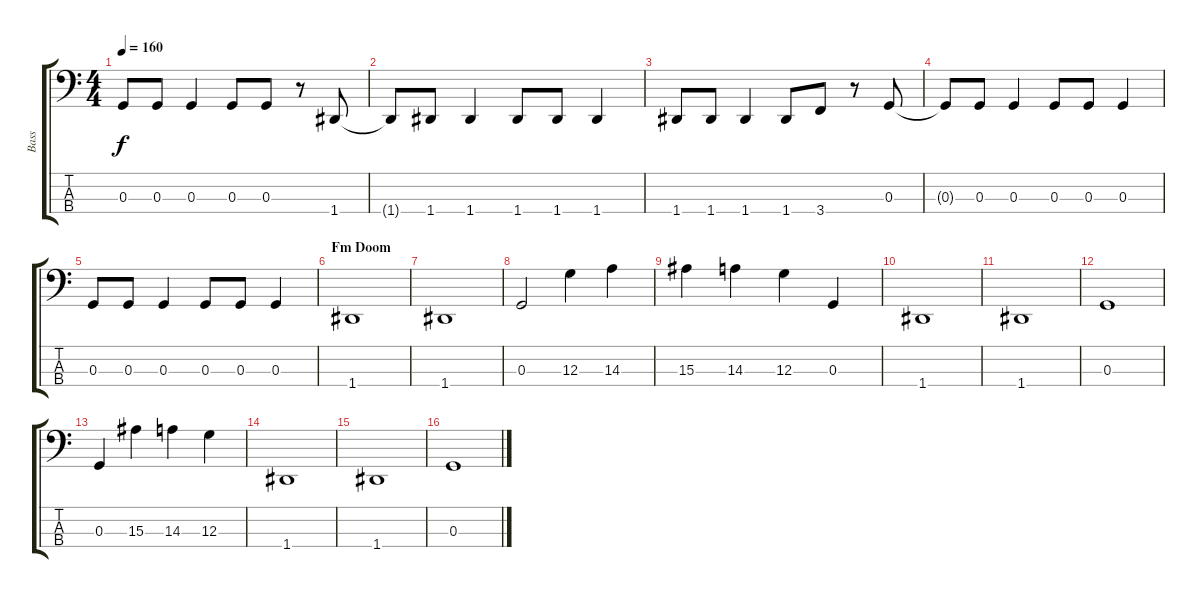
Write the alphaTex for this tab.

\track ("Bass" "Bass") {instrument electricbassfinger}
\staff {score tabs}
\tuning (F2 C2 G1 D1) {hide}
\ts (4 4)
\tempo 160
\clef f4
\ks c
0.3.8{dy f} 0.3.8 0.3.4 0.3.8 0.3.8 r.8 1.4.8 |
1.4{t}.8 1.4.8 1.4.4 1.4.8 1.4.8 1.4.4 |
1.4.8 1.4.8 1.4.4 1.4.8 3.4.8 r.8 0.3.8 |
0.3{t}.8 0.3.8 0.3.4 0.3.8 0.3.8 0.3.4 |
0.3.8 0.3.8 0.3.4 0.3.8 0.3.8 0.3.4 |
\section ("" "Fm Doom")
1.4.1 |
1.4.1 |
0.3.2 12.3.4 14.3.4 |
15.3.4 14.3.4 12.3.4 0.3.4 |
1.4.1 |
1.4.1 |
0.3.1 |
0.3.4 15.3.4 14.3.4 12.3.4 |
1.4.1 |
1.4.1 |
0.3.1
